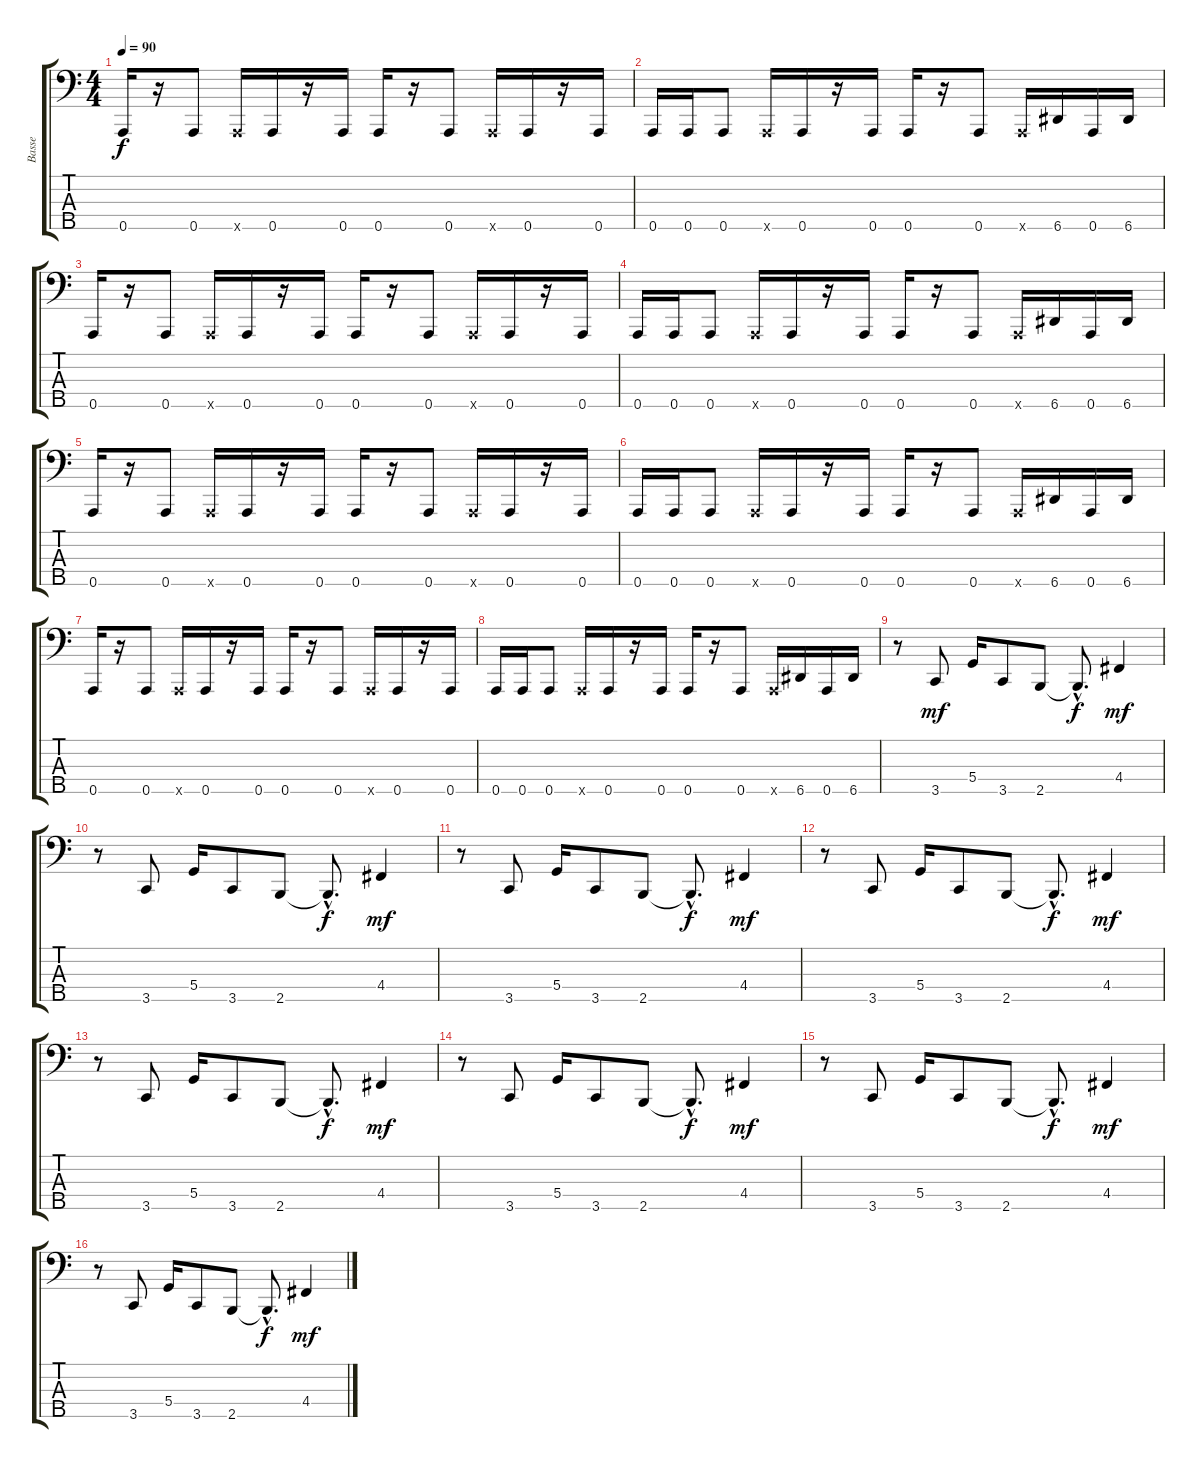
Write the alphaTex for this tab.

\track ("Basse" "Basse") {instrument electricbassfinger}
\staff {score tabs}
\tuning (F2 C2 G1 D1 A0) {hide}
\ts (4 4)
\tempo 90
\clef f4
\ks c
0.5.16{dy f} r.16 0.5.8 0.5{x}.16 0.5.16 r.16 0.5.16 0.5.16 r.16 0.5.8 0.5{x}.16 0.5.16 r.16 0.5.16 |
0.5.16 0.5.16 0.5.8 0.5{x}.16 0.5.16 r.16 0.5.16 0.5.16 r.16 0.5.8 0.5{x}.16 6.5.16 0.5.16 6.5.16 |
0.5.16 r.16 0.5.8 0.5{x}.16 0.5.16 r.16 0.5.16 0.5.16 r.16 0.5.8 0.5{x}.16 0.5.16 r.16 0.5.16 |
0.5.16 0.5.16 0.5.8 0.5{x}.16 0.5.16 r.16 0.5.16 0.5.16 r.16 0.5.8 0.5{x}.16 6.5.16 0.5.16 6.5.16 |
0.5.16 r.16 0.5.8 0.5{x}.16 0.5.16 r.16 0.5.16 0.5.16 r.16 0.5.8 0.5{x}.16 0.5.16 r.16 0.5.16 |
0.5.16 0.5.16 0.5.8 0.5{x}.16 0.5.16 r.16 0.5.16 0.5.16 r.16 0.5.8 0.5{x}.16 6.5.16 0.5.16 6.5.16 |
0.5.16 r.16 0.5.8 0.5{x}.16 0.5.16 r.16 0.5.16 0.5.16 r.16 0.5.8 0.5{x}.16 0.5.16 r.16 0.5.16 |
0.5.16 0.5.16 0.5.8 0.5{x}.16 0.5.16 r.16 0.5.16 0.5.16 r.16 0.5.8 0.5{x}.16 6.5.16 0.5.16 6.5.16 |
r.8 3.5.8{dy mf} 5.4.16 3.5.8 2.5.8 2.5{hac t}.8{d dy f} 4.4.4{dy mf} |
r.8 3.5.8 5.4.16 3.5.8 2.5.8 2.5{hac t}.8{d dy f} 4.4.4{dy mf} |
r.8 3.5.8 5.4.16 3.5.8 2.5.8 2.5{hac t}.8{d dy f} 4.4.4{dy mf} |
r.8 3.5.8 5.4.16 3.5.8 2.5.8 2.5{hac t}.8{d dy f} 4.4.4{dy mf} |
r.8 3.5.8 5.4.16 3.5.8 2.5.8 2.5{hac t}.8{d dy f} 4.4.4{dy mf} |
r.8 3.5.8 5.4.16 3.5.8 2.5.8 2.5{hac t}.8{d dy f} 4.4.4{dy mf} |
r.8{volume 12} 3.5.8 5.4.16 3.5.8 2.5.8 2.5{hac t}.8{d dy f} 4.4.4{dy mf} |
r.8{volume 8} 3.5.8 5.4.16 3.5.8 2.5.8 2.5{hac t}.8{d dy f} 4.4.4{dy mf}
